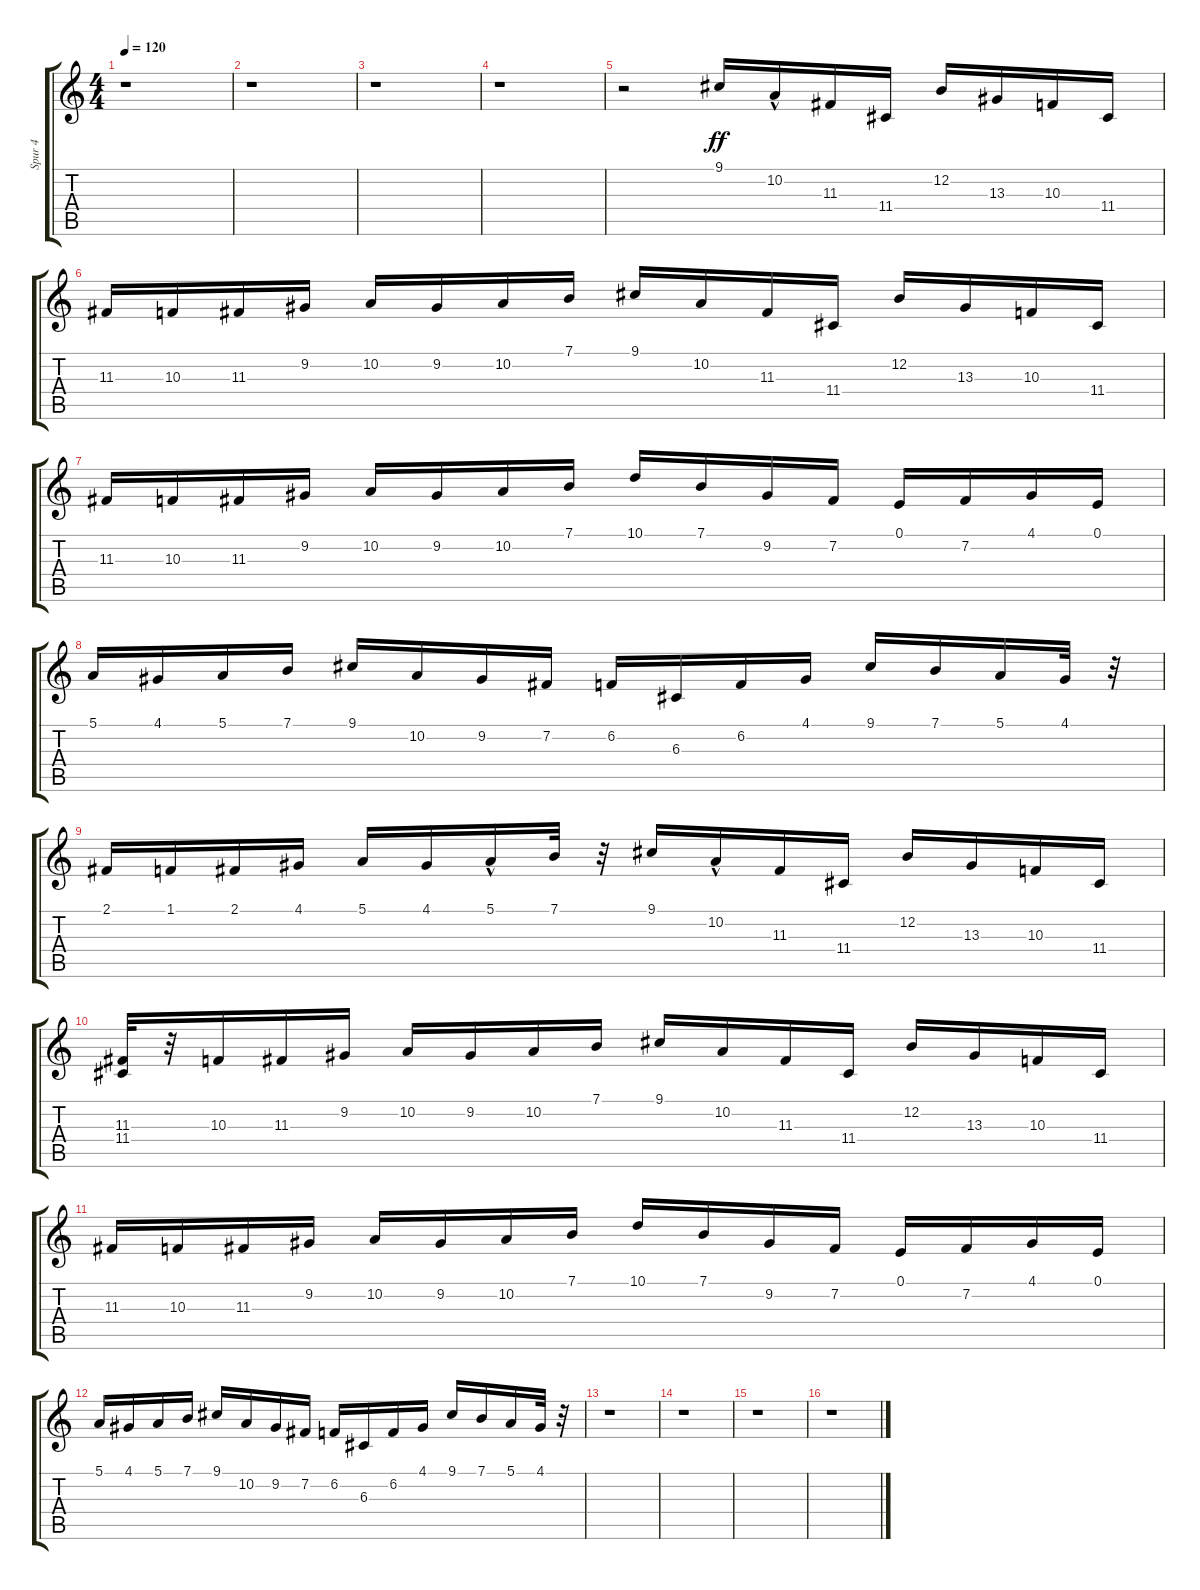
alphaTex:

\track ("Spur 4" "Spur 4") {instrument fx4atmosphere}
\staff {score tabs}
\tuning (E4 B3 G3 D3 A2 E2) {hide}
\ts (4 4)
\tempo 120
\clef g2
\ks c
r.1{dy ff} |
r.1 |
r.1 |
r.1 |
r.2 9.1.16 10.2{hac}.16 11.3.16 11.4.16 12.2.16 13.3.16 10.3.16 11.4.16 |
11.3.16 10.3.16 11.3.16 9.2.16 10.2.16 9.2.16 10.2.16 7.1.16 9.1.16 10.2.16 11.3.16 11.4.16 12.2.16 13.3.16 10.3.16 11.4.16 |
11.3.16 10.3.16 11.3.16 9.2.16 10.2.16 9.2.16 10.2.16 7.1.16 10.1.16 7.1.16 9.2.16 7.2.16 0.1.16 7.2.16 4.1.16 0.1.16 |
5.1.16 4.1.16 5.1.16 7.1.16 9.1.16 10.2.16 9.2.16 7.2.16 6.2.16 6.3.16 6.2.16 4.1.16 9.1.16 7.1.16 5.1.16 4.1.32 r.32 |
2.1.16 1.1.16 2.1.16 4.1.16 5.1.16 4.1.16 5.1{hac}.16 7.1.32 r.32 9.1.16 10.2{hac}.16 11.3.16 11.4.16 12.2.16 13.3.16 10.3.16 11.4.16 |
(11.3 11.4).32 r.32 10.3.16 11.3.16 9.2.16 10.2.16 9.2.16 10.2.16 7.1.16 9.1.16 10.2.16 11.3.16 11.4.16 12.2.16 13.3.16 10.3.16 11.4.16 |
11.3.16 10.3.16 11.3.16 9.2.16 10.2.16 9.2.16 10.2.16 7.1.16 10.1.16 7.1.16 9.2.16 7.2.16 0.1.16 7.2.16 4.1.16 0.1.16 |
5.1.16 4.1.16 5.1.16 7.1.16 9.1.16 10.2.16 9.2.16 7.2.16 6.2.16 6.3.16 6.2.16 4.1.16 9.1.16 7.1.16 5.1.16 4.1.32 r.32 |
r.1 |
r.1 |
r.1 |
r.1
